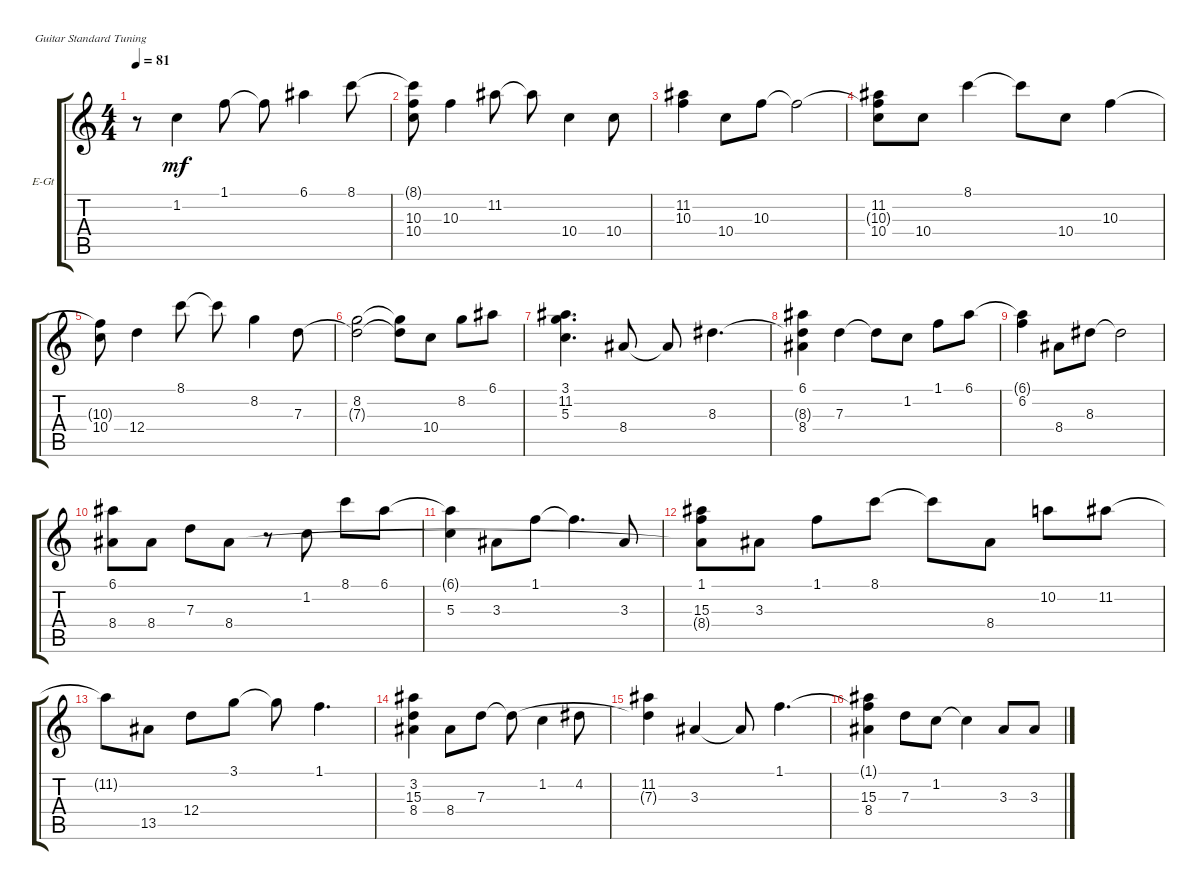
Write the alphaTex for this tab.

\bracketExtendMode groupsimilarinstruments
\firstSystemTrackNameOrientation horizontal
\otherSystemsTrackNameOrientation horizontal
\track ("Jazz Dist" "E-Gt") {instrument distortionguitar}
\staff {score tabs}
\tuning (E4 B3 G3 D3 A2 E2)
\ts (4 4)
\tempo 81
\clef g2
\scale
0.333333
\ks c
r.8{dy mf} 1.2.4 1.1.8 1.1{t}.8 6.1.4 8.1.8 |
\scale
0.333333 (10.4 10.3 8.1{t}).8 10.3.4 11.2.8 11.2{t}.8 10.4.4 10.4.8 |
\scale
0.333333 (10.3 11.2).4 10.4.8 10.3.8 10.3{t}.2 |
\scale
0.333333 (10.4 10.3{t} 11.2).8 10.4.8 8.1.4 8.1{t}.8 10.4.8 10.3.4 |
\scale
0.333333 (10.4 10.3{t}).8 12.4.4 8.1.8 8.1{t}.8 8.2.4 7.3.8 |
\scale
0.333333 (8.2 7.3{t}).2 (8.2{t} 7.3{t}).8 10.4.8 8.2.8 6.1.8 |
\scale
0.333333 (5.3 11.2 3.1).4{d} 8.4.8 8.4{t}.8 8.3.4{d} |
\scale
0.333333 (8.4 8.3{t} 6.1).4 7.3.4 7.3{t}.8 1.2.8 1.1.8 6.1.8 |
\scale
0.333333 (6.2 6.1{t}).4 8.4.8 8.3.8 8.3{t}.2 |
\scale
0.333333 (8.4 6.1).8 8.4.8 7.3.8 8.4.8 r.8 1.2.8 8.1.8 6.1.8 |
\scale
0.333333 (5.3 6.1{t}).4 3.3.8 1.1.8 1.1{t}.4{d} 3.3.8 |
\scale
0.333333 (15.3 8.4{t} 1.1).8 3.3.8 1.1.8 8.1.8 8.1{t}.8 8.4.8 10.2.8 11.2.8 |
\scale
0.333333 11.2{t}.8 13.5.8 12.4.8 3.1.8 3.1{t}.8 1.1.4{d} |
\scale
0.333333 (15.3 8.4 3.2).4 8.4.8 7.3.8 7.3{t}.8 1.2.4 4.2.8 |
\scale
0.333333 (11.2 7.3{t}).4 3.3.4 3.3{t}.8 1.1.4{d} |
\scale
0.333333 (15.3 8.4 1.1{t}).4 7.3.8 1.2.8 1.2{t}.4 3.3.8 3.3.8
